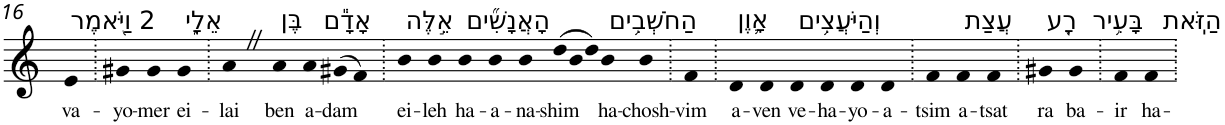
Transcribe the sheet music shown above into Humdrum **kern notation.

**kern	**text
*part1	*part1
*staff1	*staff1
*I"Piano	*
*I'Pno	*
!!LO:PB:g=z
*clefG2	*
*k[]	*
=16	=16
!LO:TX:a:t=2 וַיֹּ֖אמֶר	!
!	!LO:LY:b
4e	va-
=17.	=17.
!	!LO:LY:b
4g#X	-yo-
!	!LO:LY:b
4g#	-mer
!LO:TX:a:t=אֵלָ֑י	!
!	!LO:LY:b
4g#	ei-
=18.	=18.
!	!LO:LY:b
4aZ	-lai
!LO:TX:a:t=בֶּן	!
!	!LO:LY:b
4a	ben
!LO:TX:a:t=אָדָ֕ם	!
!	!LO:LY:b
4a	a-
!	!LO:LY:b
(>8g#X	-dam
8f)	.
=19.	=19.
!LO:TX:a:t=אֵ֣לֶּה	!
!	!LO:LY:b
4b	ei-
!	!LO:LY:b
4b	-leh
!LO:TX:a:t=הָאֲנָשִׁ֞ים	!
!	!LO:LY:b
4b	ha-
!	!LO:LY:b
4b	-a-
!	!LO:LY:b
4b	-na-
*Xtuplet	*
!	!LO:LY:b
(>12dd	-shim
12b	.
12dd)	.
!LO:TX:a:t=הַחֹשְׁבִ֥ים	!
!	!LO:LY:b
4b	ha-
!	!LO:LY:b
4b	-chosh-
=20.	=20.
!	!LO:LY:b
4f	-vim
=21.	=21.
!LO:TX:a:t=אָ֛וֶן	!
!	!LO:LY:b
4d	a-
!	!LO:LY:b
4d	-ven
!LO:TX:a:t=וְהַיֹּעֲצִ֥ים	!
!	!LO:LY:b
4d	ve-
!	!LO:LY:b
4d	-ha-
!	!LO:LY:b
4d	-yo-
!	!LO:LY:b
4d	-a-
=22.	=22.
!	!LO:LY:b
4f	-tsim
!LO:TX:a:t=עֲצַת	!
!	!LO:LY:b
4f	a-
!	!LO:LY:b
4f	-tsat
=23.	=23.
!LO:TX:a:t=רָ֖ע	!
!	!LO:LY:b
4g#X	ra
!LO:TX:a:t=בָּעִ֥יר	!
!	!LO:LY:b
4g#	ba-
=24.	=24.
!	!LO:LY:b
4f	-ir
!LO:TX:a:t=הַזֹּֽאת	!
!	!LO:LY:b
4f	ha-
=.	=.
*-	*-
